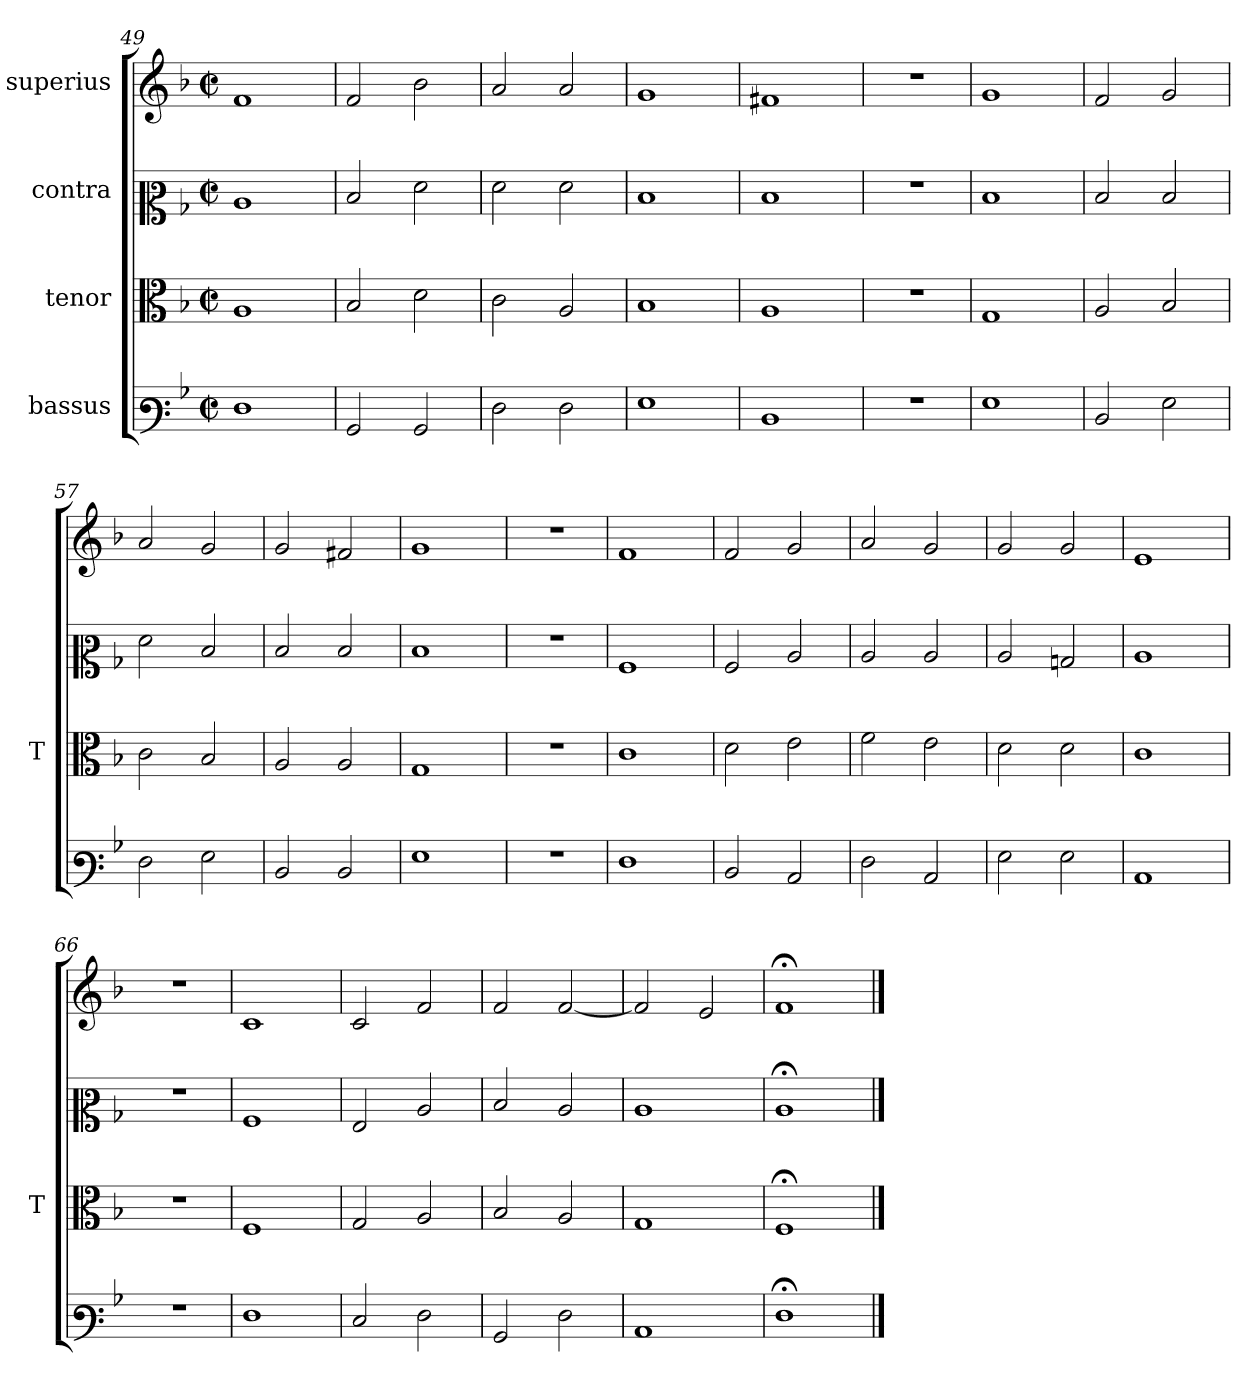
**kern	**kern	**kern	**kern
*part4	*part3	*part2	*part1
*staff4	*staff3	*staff2	*staff1
*I"bassus	*I"tenor	*I"contra	*I"superius
*	*I'T	*	*
*clefF3	*clefC3	*clefC2	*clefG2
*k[b-]	*k[b-]	*k[b-]	*k[b-]
*M2/2	*M2/2	*M2/2	*M2/2
*met(c|)	*met(c|)	*met(c|)	*met(c|)
=49	=49	=49	=49
1F	1A	1c	1f
=50	=50	=50	=50
2BB-	2B-	2d	2f
2BB-	2d	2f	2b-
=51	=51	=51	=51
2F	2c	2f	2a
2F	2A	2f	2a
=52	=52	=52	=52
1G	1B-	1d	1g
=53	=53	=53	=53
1D	1A	1d	1f#X
=54	=54	=54	=54
1r	1r	1r	1r
=55	=55	=55	=55
1G	1G	1d	1g
=56	=56	=56	=56
2D	2A	2d	2f
2G	2B-	2d	2g
=57	=57	=57	=57
2F	2c	2f	2a
2G	2B-	2d	2g
=58	=58	=58	=58
2D	2A	2d	2g
2D	2A	2d	2f#X
=59	=59	=59	=59
1G	1G	1d	1g
=60	=60	=60	=60
1r	1r	1r	1r
=61	=61	=61	=61
1F	1c	1A	1f
=62	=62	=62	=62
2D	2d	2A	2f
2C	2e	2c	2g
=63	=63	=63	=63
2F	2f	2c	2a
2C	2e	2c	2g
=64	=64	=64	=64
2G	2d	2c	2g
2G	2d	2Bn	2g
=65	=65	=65	=65
1C	1c	1c	1e
=66	=66	=66	=66
1r	1r	1r	1r
=67	=67	=67	=67
1F	1F	1A	1c
=68	=68	=68	=68
2E	2G	2G	2c
2F	2A	2c	2f
=69	=69	=69	=69
2BB-	2B-	2d	2f
2F	2A	2c	[2f
=70	=70	=70	=70
1C	1G	1c	2f]
.	.	.	2e
=71	=71	=71	=71
1F;<	1F;<	1c;<	1f;<
==	==	==	==
*-	*-	*-	*-
